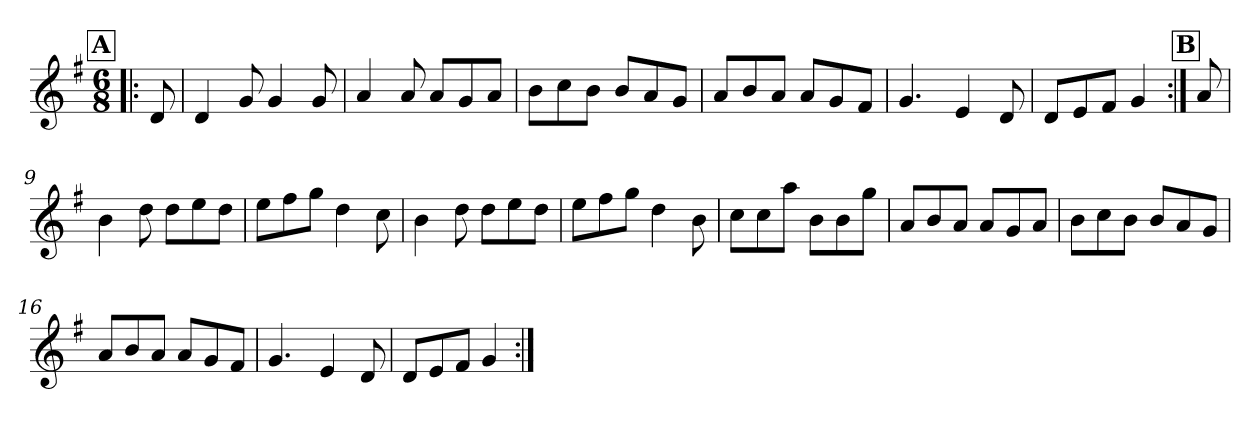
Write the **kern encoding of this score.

**kern
*part1
*staff1
*clefG2
*k[f#]
*G:
*M6/8
*MM50
!!LO:REH:place=s1:a:B:fs=14:t=A
=1!|:
8d/
=2
4d/
8g/
4g/
8g/
=3
4a/
8a/
8a/L
8g/
8a/J
=4
8b\L
8cc\
8b\J
8b/L
8a/
8g/J
=5
8a/L
8b/
8a/J
8a/L
8g/
8f#/J
=6
4.g/
4e/
8d/
=7
8d/L
8e/
8f#/J
4g/
!!LO:REH:place=s1:a:B:fs=14:t=B
=8:|!
8a/
=9
4b\
8dd\
8dd\L
8ee\
8dd\J
!!LO:LB:g=z
=10
8ee\L
8ff#\
8gg\J
4dd\
8cc\
=11
4b\
8dd\
8dd\L
8ee\
8dd\J
=12
8ee\L
8ff#\
8gg\J
4dd\
8b\
=13
8cc\L
8cc\
8aa\J
8b\L
8b\
8gg\J
=14
8a/L
8b/
8a/J
8a/L
8g/
8a/J
=15
8b\L
8cc\
8b\J
8b/L
8a/
8g/J
=16
8a/L
8b/
8a/J
8a/L
8g/
8f#/J
=17
4.g/
4e/
8d/
!!LO:LB:g=z
=18
8d/L
8e/
8f#/J
4g/
=:|!
*-
